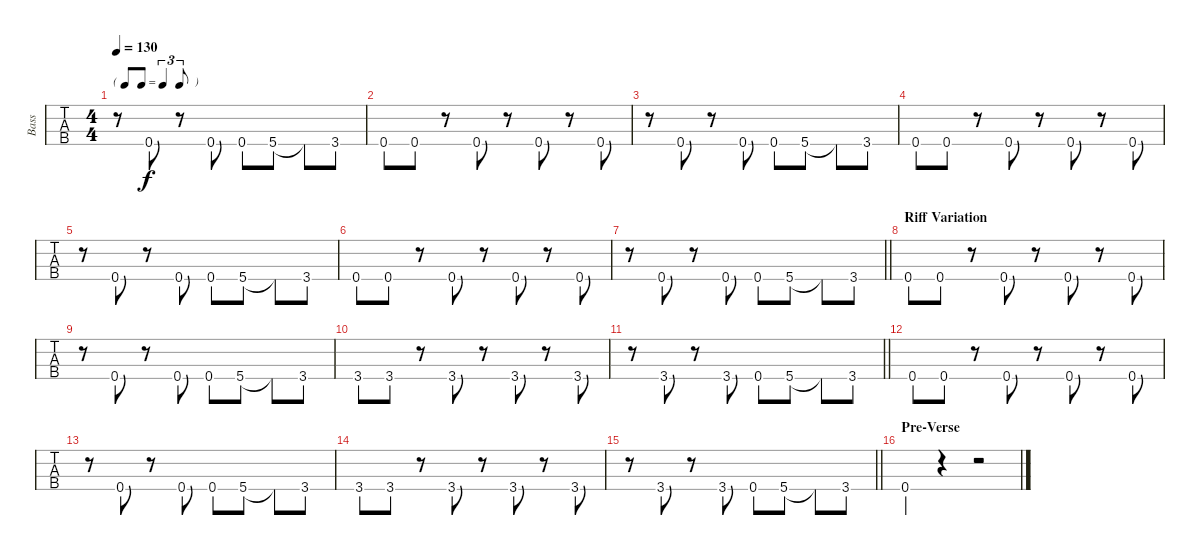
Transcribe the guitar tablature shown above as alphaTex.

\track ("Bass" "Bass") {instrument electricbassfinger}
\staff {tabs}
\tuning (G2 D2 A1 E1) {hide}
\ts (4 4)
\tf triplet8th
\tempo 130
\clef f4
\ks c
r.8{dy f} 0.4.8 r.8 0.4.8 0.4.8 5.4.8 5.4{t}.8 3.4.8 |
0.4.8 0.4.8 r.8 0.4.8 r.8 0.4.8 r.8 0.4.8 |
r.8 0.4.8 r.8 0.4.8 0.4.8 5.4.8 5.4{t}.8 3.4.8 |
0.4.8 0.4.8 r.8 0.4.8 r.8 0.4.8 r.8 0.4.8 |
r.8 0.4.8 r.8 0.4.8 0.4.8 5.4.8 5.4{t}.8 3.4.8 |
0.4.8 0.4.8 r.8 0.4.8 r.8 0.4.8 r.8 0.4.8 |
\barLineRight lightlight
r.8 0.4.8 r.8 0.4.8 0.4.8 5.4.8 5.4{t}.8 3.4.8 |
\section ("" "Riff Variation")
0.4.8 0.4.8 r.8 0.4.8 r.8 0.4.8 r.8 0.4.8 |
r.8 0.4.8 r.8 0.4.8 0.4.8 5.4.8 5.4{t}.8 3.4.8 |
3.4.8 3.4.8 r.8 3.4.8 r.8 3.4.8 r.8 3.4.8 |
\barLineRight lightlight
r.8 3.4.8 r.8 3.4.8 0.4.8 5.4.8 5.4{t}.8 3.4.8 |
0.4.8 0.4.8 r.8 0.4.8 r.8 0.4.8 r.8 0.4.8 |
r.8 0.4.8 r.8 0.4.8 0.4.8 5.4.8 5.4{t}.8 3.4.8 |
3.4.8 3.4.8 r.8 3.4.8 r.8 3.4.8 r.8 3.4.8 |
\barLineRight lightlight
r.8 3.4.8 r.8 3.4.8 0.4.8 5.4.8 5.4{t}.8 3.4.8 |
\section ("" "Pre-Verse")
0.4.4 r.4 r.2
